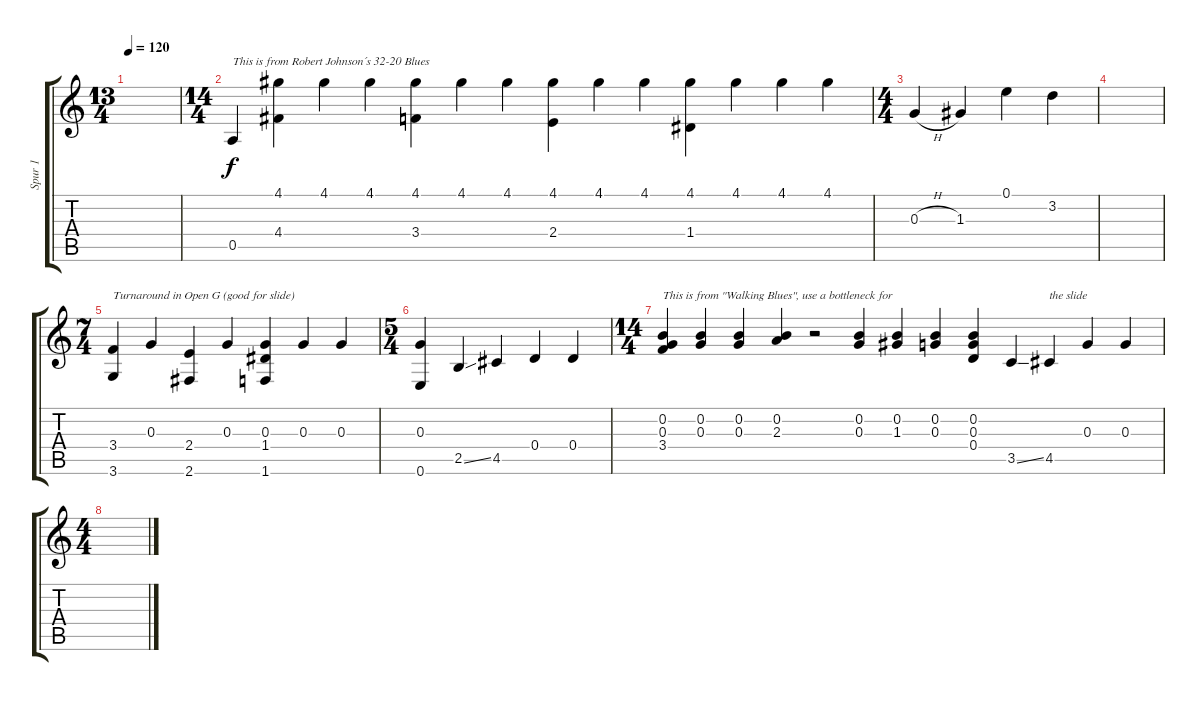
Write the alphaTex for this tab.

\track ("Spur 1" "Spur 1") {instrument acousticguitarnylon}
\staff {score tabs}
\tuning (E4 B3 G3 D3 A2 E2) {hide}
\ts (13 4)
\tempo 120
\clef g2
\ks c
|
\ts (14 4)
0.5.4{txt "This is from Robert Johnson´s 32-20 Blues"} (4.1 4.4).4 4.1.4 4.1.4 (4.1 3.4).4 4.1.4 4.1.4 (4.1 2.4).4 4.1.4 4.1.4 (4.1 1.4).4 4.1.4 4.1.4 4.1.4 |
\ts (4 4)
0.3{h}.4 1.3.4 0.1.4 3.2.4 |
|
\ts (7 4)
(3.4 3.6).4{txt "Turnaround in Open G (good for slide)"} 0.3.4 (2.4 2.6).4 0.3.4 (0.3 1.4 1.6).4 0.3.4 0.3.4 |
\ts (5 4)
(0.3 0.6).4 2.5{ss}.4 4.5.4 0.4.4 0.4.4 |
\ts (14 4)
(0.2 0.3 3.4).4{txt "This is from \"Walking Blues\", use a bottleneck for"} (0.2 0.3).4 (0.2 0.3).4 (0.2 2.3).4 r.2 (0.2 0.3).4 (0.2 1.3).4 (0.2 0.3).4 (0.2 0.3 0.4).4 3.5{ss}.4 4.5.4{txt "the slide"} 0.3.4 0.3.4 |
\ts (4 4)
